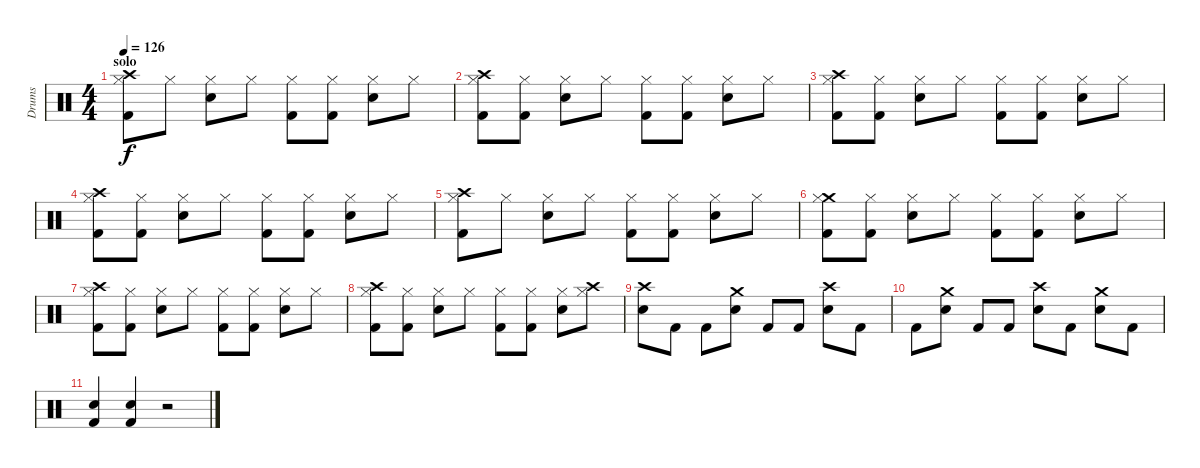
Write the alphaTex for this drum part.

\track ("Drums" "Drums") {instrument percussion}
\staff {score}
\articulation defaults
\ts (4 4)
\section ("" "solo")
\tempo 126
\clef neutral
\ks c
("Crash high (hit)" "Hi-Hat (closed)" "Kick (hit) 2").8{dy f} "Hi-Hat (closed)".8 ("Hi-Hat (closed)" "Snare (hit) 2").8 "Hi-Hat (closed)".8 ("Hi-Hat (closed)" "Kick (hit) 2").8 ("Hi-Hat (closed)" "Kick (hit) 2").8 ("Hi-Hat (closed)" "Snare (hit) 2").8 "Hi-Hat (closed)".8 |
("Crash high (hit)" "Hi-Hat (closed)" "Kick (hit) 2").8 ("Hi-Hat (closed)" "Kick (hit) 2").8 ("Hi-Hat (closed)" "Snare (hit) 2").8 "Hi-Hat (closed)".8 ("Hi-Hat (closed)" "Kick (hit) 2").8 ("Hi-Hat (closed)" "Kick (hit) 2").8 ("Hi-Hat (closed)" "Snare (hit) 2").8 "Hi-Hat (closed)".8 |
("Crash high (hit)" "Hi-Hat (closed)" "Kick (hit) 2").8 ("Hi-Hat (closed)" "Kick (hit) 2").8 ("Hi-Hat (closed)" "Snare (hit) 2").8 "Hi-Hat (closed)".8 ("Hi-Hat (closed)" "Kick (hit) 2").8 ("Hi-Hat (closed)" "Kick (hit) 2").8 ("Hi-Hat (closed)" "Snare (hit) 2").8 "Hi-Hat (closed)".8 |
("Crash high (hit)" "Hi-Hat (closed)" "Kick (hit) 2").8 ("Hi-Hat (closed)" "Kick (hit) 2").8 ("Hi-Hat (closed)" "Snare (hit) 2").8 "Hi-Hat (closed)".8 ("Hi-Hat (closed)" "Kick (hit) 2").8 ("Hi-Hat (closed)" "Kick (hit) 2").8 ("Hi-Hat (closed)" "Snare (hit) 2").8 "Hi-Hat (closed)".8 |
("Crash high (hit)" "Hi-Hat (closed)" "Kick (hit) 2").8 "Hi-Hat (closed)".8 ("Hi-Hat (closed)" "Snare (hit) 2").8 "Hi-Hat (closed)".8 ("Hi-Hat (closed)" "Kick (hit) 2").8 ("Hi-Hat (closed)" "Kick (hit) 2").8 ("Hi-Hat (closed)" "Snare (hit) 2").8 "Hi-Hat (closed)".8 |
("Crash medium (hit)" "Hi-Hat (closed)" "Kick (hit) 2").8 ("Hi-Hat (closed)" "Kick (hit) 2").8 ("Hi-Hat (closed)" "Snare (hit) 2").8 "Hi-Hat (closed)".8 ("Hi-Hat (closed)" "Kick (hit) 2").8 ("Hi-Hat (closed)" "Kick (hit) 2").8 ("Hi-Hat (closed)" "Snare (hit) 2").8 "Hi-Hat (closed)".8 |
("Crash high (hit)" "Hi-Hat (closed)" "Kick (hit) 2").8 ("Hi-Hat (closed)" "Kick (hit) 2").8 ("Hi-Hat (closed)" "Snare (hit) 2").8 "Hi-Hat (closed)".8 ("Hi-Hat (closed)" "Kick (hit) 2").8 ("Hi-Hat (closed)" "Kick (hit) 2").8 ("Hi-Hat (closed)" "Snare (hit) 2").8 "Hi-Hat (closed)".8 |
("Crash high (hit)" "Hi-Hat (closed)" "Kick (hit) 2").8 ("Hi-Hat (closed)" "Kick (hit) 2").8 ("Hi-Hat (closed)" "Snare (hit) 2").8 "Hi-Hat (closed)".8 ("Hi-Hat (closed)" "Kick (hit) 2").8 ("Hi-Hat (closed)" "Kick (hit) 2").8 ("Hi-Hat (closed)" "Snare (hit) 2").8 ("Crash high (hit)" "Hi-Hat (closed)").8 |
("Crash high (hit)" "Snare (hit) 2").8 "Kick (hit) 2".8 "Kick (hit) 2".8 ("Crash medium (hit)" "Snare (hit) 2").8 "Kick (hit) 2".8 "Kick (hit) 2".8 ("Crash high (hit)" "Snare (hit) 2").8 "Kick (hit) 2".8 |
"Kick (hit) 2".8 ("Crash medium (hit)" "Snare (hit) 2").8 "Kick (hit) 2".8 "Kick (hit) 2".8 ("Crash high (hit)" "Snare (hit) 2").8 "Kick (hit) 2".8 ("Crash medium (hit)" "Snare (hit) 2").8 "Kick (hit) 2".8 |
("Snare (hit) 2" "Kick (hit) 2").4 ("Snare (hit) 2" "Kick (hit) 2").4 r.2
